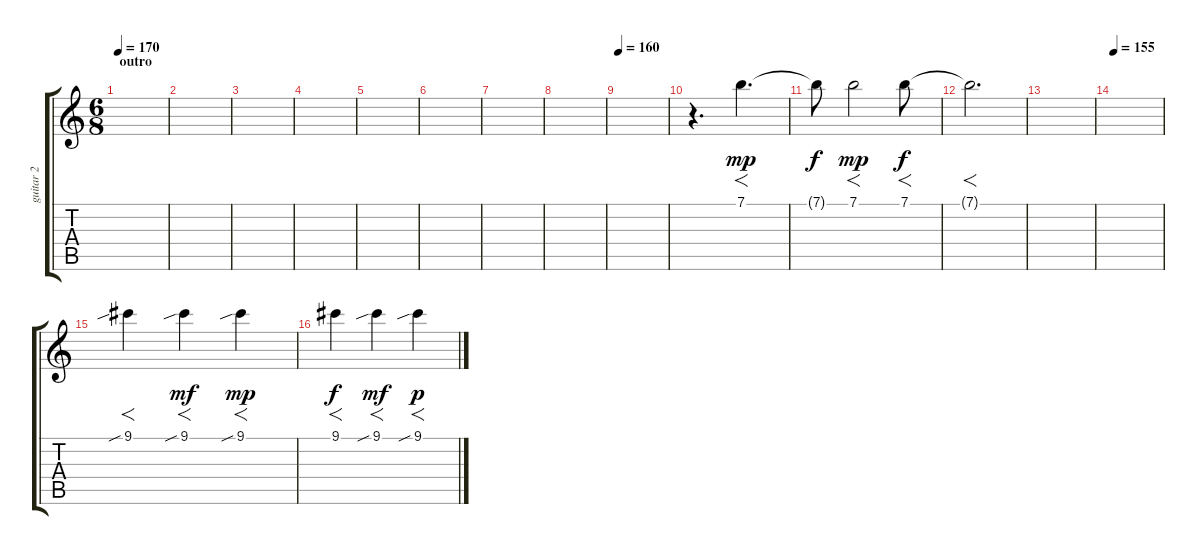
\track ("guitar 2" "guitar 2") {instrument distortionguitar}
\staff {score tabs}
\tuning (E4 B3 G3 D3 A2 E2) {hide}
\ts (6 8)
\section ("" "outro")
\tempo 170
\clef g2
\ks c
|
|
|
|
|
|
|
|
\tempo 160
|
r.4{d} 7.1.4{f d dy mp} |
7.1{t}.8{dy f} 7.1.2{f dy mp} 7.1.8{f dy f} |
7.1{t}.2{f d} |
|
\tempo 155
|
9.1{sib}.4{f} 9.1{sib}.4{f dy mf} 9.1{sib}.4{f dy mp} |
9.1.4{f dy f} 9.1{sib}.4{f dy mf} 9.1{sib}.4{f dy p}
